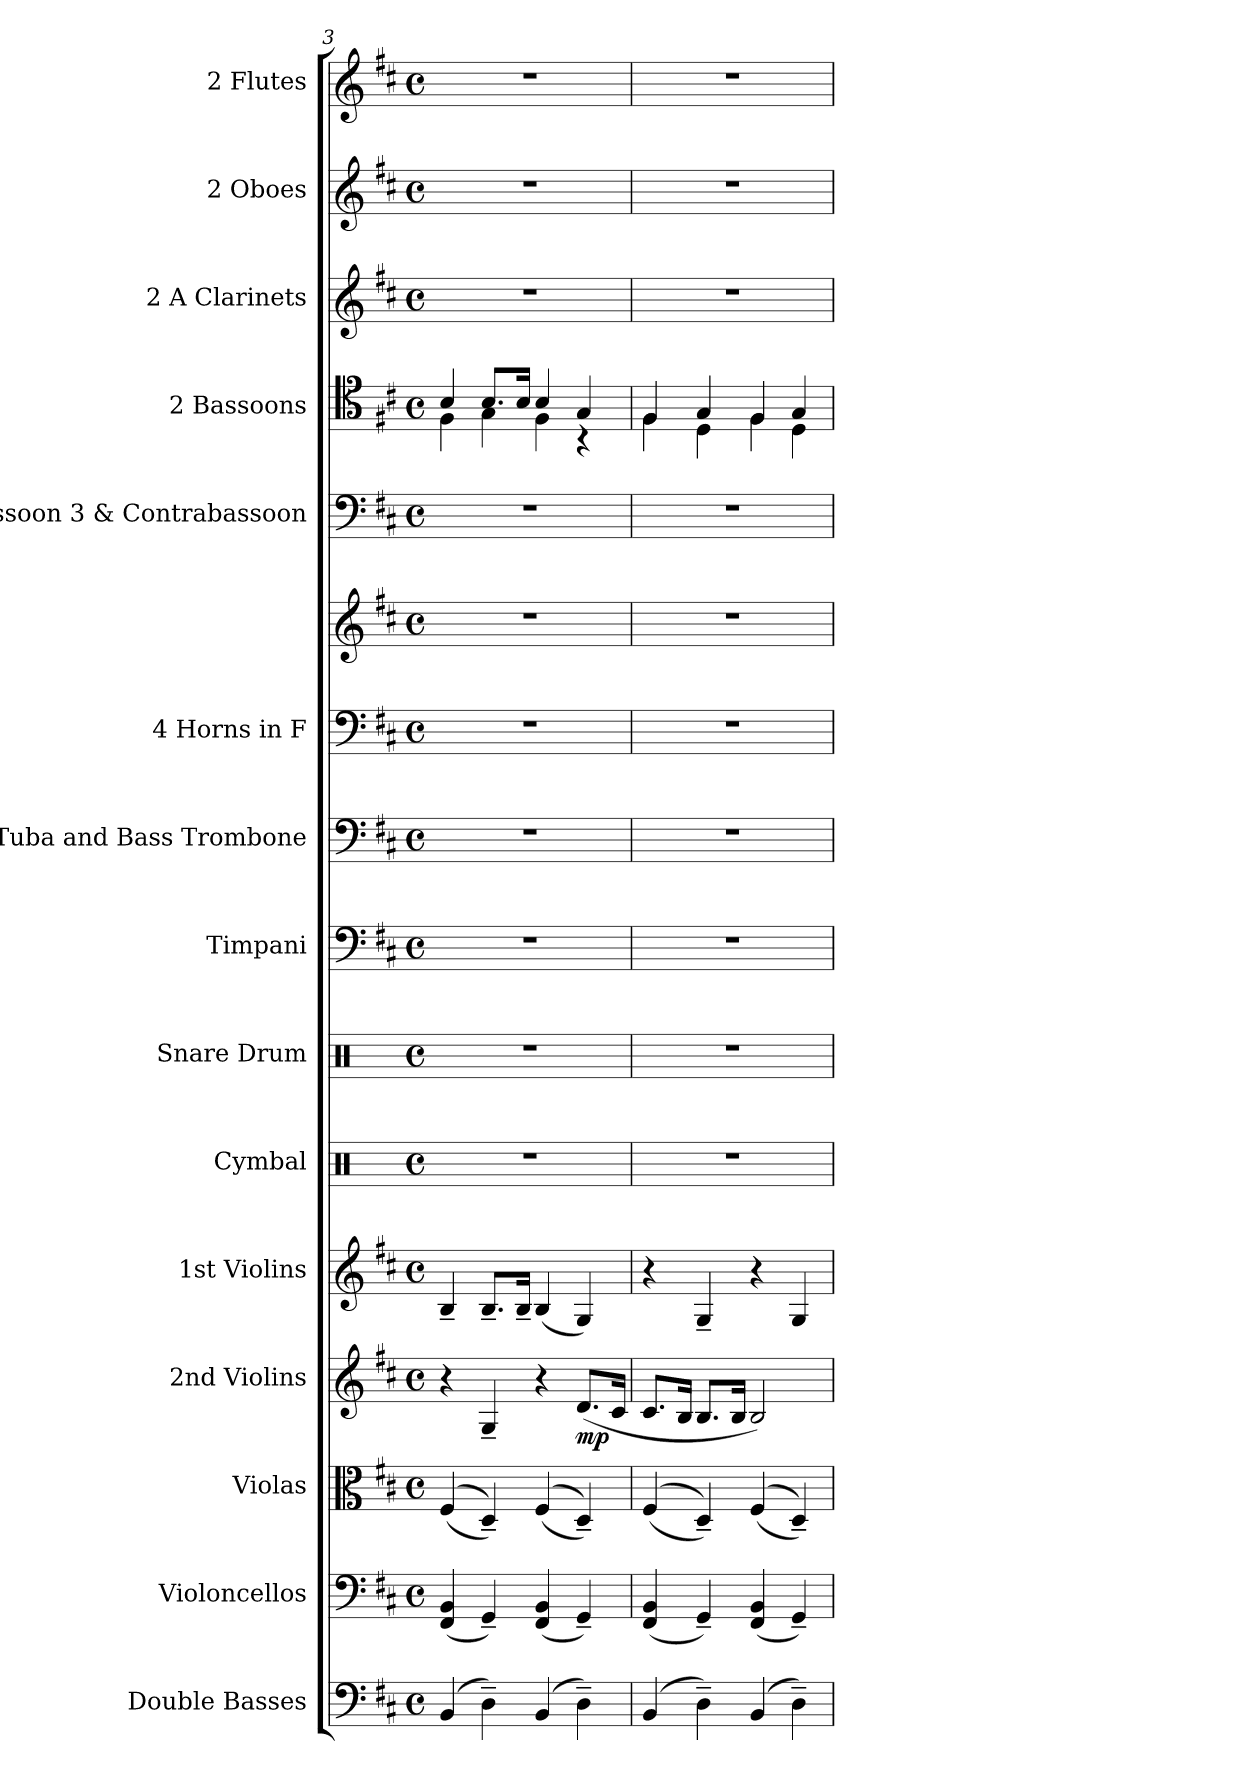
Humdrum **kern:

**kern	**kern	**kern	**kern	**dynam	**kern	**kern	**kern	**kern	**kern	**kern	**kern	**kern	**kern	**kern	**kern	**kern
*part15	*part14	*part13	*part12	*part12	*part11	*part10	*part9	*part8	*part7	*part6	*part6	*part5	*part4	*part3	*part2	*part1
*staff16	*staff15	*staff14	*staff13	*staff13	*staff12	*staff11	*staff10	*staff9	*staff8	*staff7	*staff6	*staff5	*staff4	*staff3	*staff2	*staff1
*I"Double Basses	*I"Violoncellos	*I"Violas	*I"2nd Violins	*	*I"1st Violins	*I"Cymbal	*I"Snare Drum	*I"Timpani	*I"Tuba and  Bass Trombone	*I"4 Horns in F	*	*I"Bassoon 3 &amp; Contrabassoon	*I"2 Bassoons	*I"2 A Clarinets	*I"2 Oboes	*I"2 Flutes
*	*	*	*	*	*	*I'Cym	*I'Sn Dr	*I'Timp	*I'Tba	*I'Hn	*	*I'Bsn	*I'Bsn	*I'Cl	*I'Ob	*I'Fl
*clefF4	*clefF4	*clefC3	*clefG2	*	*clefG2	*clefX	*clefX	*clefF4	*clefF4	*clefF4	*clefG2	*clefF4	*clefC4	*clefG2	*clefG2	*clefG2
*ITrd7c12	*	*	*	*	*	*	*	*	*	*ITrd4c7	*ITrd4c7	*	*	*ITrd2c3	*	*
*k[f#c#]	*k[f#c#]	*k[f#c#]	*k[f#c#]	*	*k[f#c#]	*k[]	*k[]	*k[f#c#]	*k[f#c#]	*k[f#]	*k[f#]	*k[f#c#]	*k[f#c#]	*k[f#c#g#d#a#]	*k[f#c#]	*k[f#c#]
*M4/4	*M4/4	*M4/4	*M4/4	*	*M4/4	*M4/4	*M4/4	*M4/4	*M4/4	*M4/4	*M4/4	*M4/4	*M4/4	*M4/4	*M4/4	*M4/4
*met(c)	*met(c)	*met(c)	*met(c)	*	*met(c)	*met(c)	*met(c)	*met(c)	*met(c)	*met(c)	*met(c)	*met(c)	*met(c)	*met(c)	*met(c)	*met(c)
=3	=3	=3	=3	=3	=3	=3	=3	=3	=3	=3	=3	=3	=3	=3	=3	=3
*	*	*	*	*	*	*	*	*	*	*	*	*	*^	*	*	*
(>4BBB/	(<4FF#/ 4BB/	(<(<4F#/	4r	.	4B~/	1r	1r	1r	1r	1r	1r	1r	4B/	4F#\	1r	1r	1r
4DD~\)	4GG~/)	4D~/))	4G~/	.	8.B~/L	.	.	.	.	.	.	.	8.B/L	4G\	.	.	.
.	.	.	.	.	16B~/Jk	.	.	.	.	.	.	.	16B/Jk	.	.	.	.
(>4BBB/	(<4FF#/ 4BB/	(<(<4F#/	4r	.	(<4B/	.	.	.	.	.	.	.	4B/	4F#\	.	.	.
!	!	!	!	!LO:DY:b	!	!	!	!	!	!	!	!	!	!	!	!	!
4DD~\)	4GG~/)	4D~/))	(<8.d/L	mp	4G/)	.	.	.	.	.	.	.	4G/	4r	.	.	.
.	.	.	16c#/Jk	.	.	.	.	.	.	.	.	.	.	.	.	.	.
=4	=4	=4	=4	=4	=4	=4	=4	=4	=4	=4	=4	=4	=4	=4	=4	=4	=4
(>4BBB/	(<4FF#/ 4BB/	(<(<4F#/	8.c#/L	.	4r	1r	1r	1r	1r	1r	1r	1r	4F#/	4F#\	1r	1r	1r
.	.	.	16B/Jk	.	.	.	.	.	.	.	.	.	.	.	.	.	.
4DD~\)	4GG~/)	4D~/))	8.B/L	.	4G~/	.	.	.	.	.	.	.	4G/	4D\	.	.	.
.	.	.	16B/Jk	.	.	.	.	.	.	.	.	.	.	.	.	.	.
(>4BBB/	(<4FF#/ 4BB/	(<(<4F#/	2B/)	.	4r	.	.	.	.	.	.	.	4F#/	4F#\	.	.	.
4DD~\)	4GG~/)	4D~/))	.	.	4G/	.	.	.	.	.	.	.	4G/	4D\	.	.	.
*	*	*	*	*	*	*	*	*	*	*	*	*	*v	*v	*	*	*
=	=	=	=	=	=	=	=	=	=	=	=	=	=	=	=	=
*-	*-	*-	*-	*-	*-	*-	*-	*-	*-	*-	*-	*-	*-	*-	*-	*-
